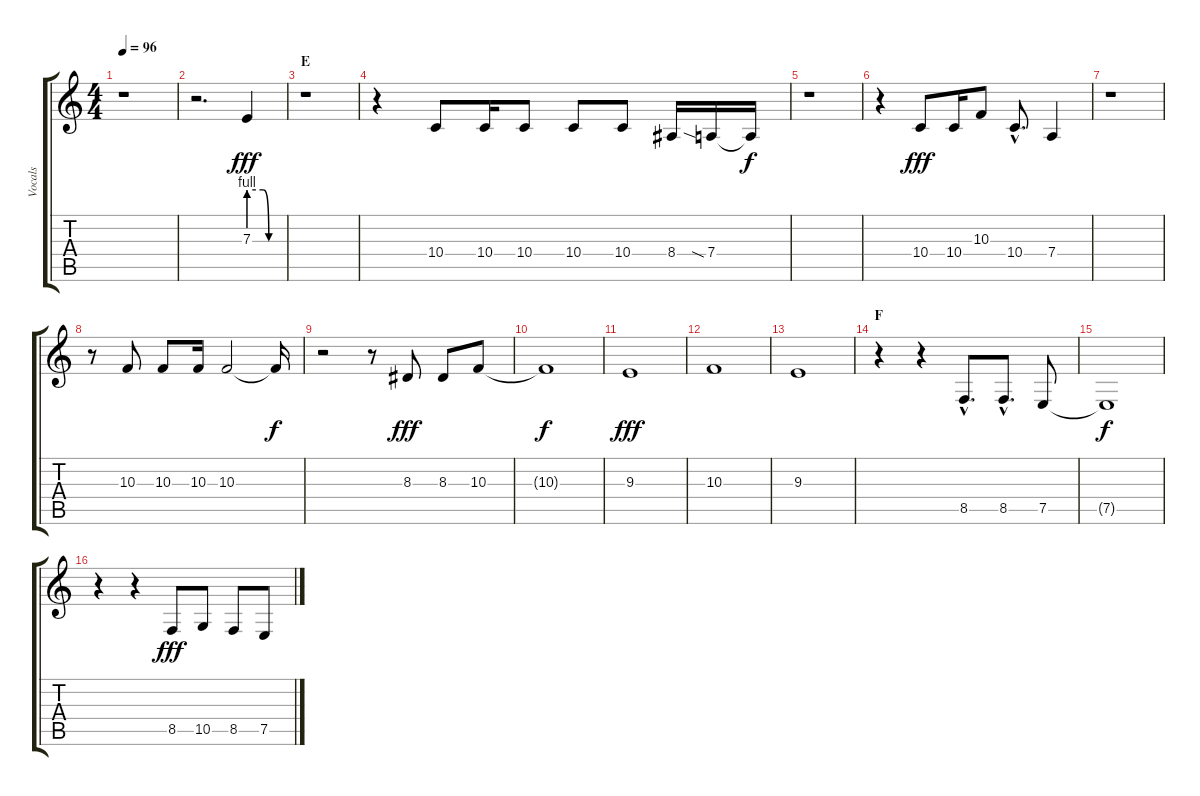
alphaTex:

\track ("Vocals" "Vocals") {instrument reedorgan}
\staff {score tabs}
\tuning (E4 B3 G3 D3 A2 E2) {hide}
\ts (4 4)
\tempo 96
\clef g2
\ks c
r.1{dy f} |
r.2{d} 7.3{be (custom 0 4 25 4 35 0 60 0)}.4{dy fff} |
\section ("" "E")
r.1 |
r.4 10.4.8 10.4.16 10.4.8 10.4.8 10.4.8 8.4.16 7.4{sia}.16 7.4{t}.16{dy f} |
r.1 |
r.4 10.4.8{dy fff} 10.4.16 10.3.8 10.4{hac}.8{d} 7.4.4 |
r.1 |
r.8 10.3.8 10.3.8 10.3.16 10.3.2 10.3{t}.16{dy f} |
r.2 r.8 8.3.8{dy fff} 8.3.8 10.3.8 |
10.3{t}.1{dy f} |
9.3.1{dy fff} |
10.3.1 |
9.3.1 |
\section ("" "F")
r.4{volume 16} r.4 8.5{hac}.8{d} 8.5{hac}.8{d} 7.5.8 |
7.5{t}.1{dy f volume 12} |
r.4{volume 16} r.4 8.5.8{dy fff} 10.5.8 8.5.8 7.5.8
